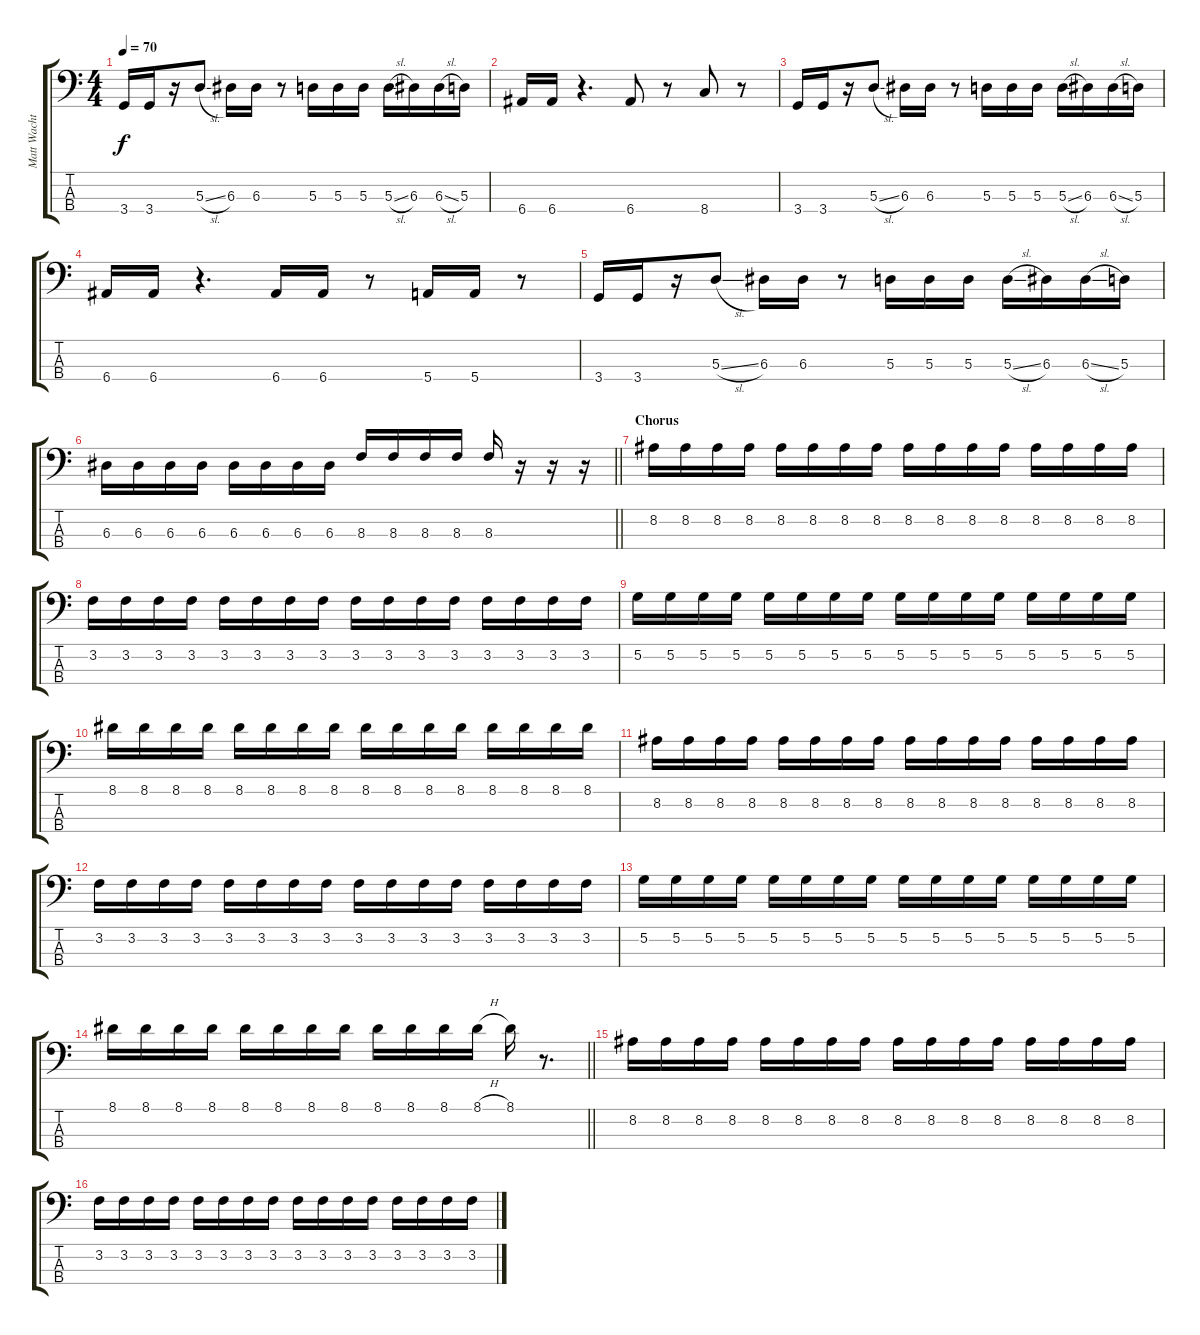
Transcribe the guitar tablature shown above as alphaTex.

\track ("Matt Wachter (Bass)" "Matt Wacht") {instrument electricbassfinger}
\staff {score tabs}
\tuning (G2 D2 A1 E1) {hide}
\ts (4 4)
\tempo 70
\clef f4
\ks c
3.4.16{dy f} 3.4.16 r.16 5.3{sl}.8{beam Up} 6.3.16 6.3.16 r.8 5.3.16 5.3.16 5.3.16 5.3{sl}.16 6.3.16 6.3{sl}.16 5.3.16 |
6.4.16 6.4.16 r.4{d} 6.4.8 r.8 8.4.8 r.8 |
3.4.16 3.4.16 r.16 5.3{sl}.8{beam Up} 6.3.16 6.3.16 r.8 5.3.16 5.3.16 5.3.16 5.3{sl}.16 6.3.16 6.3{sl}.16 5.3.16 |
6.4.16 6.4.16 r.4{d} 6.4.16 6.4.16 r.8 5.4.16 5.4.16 r.8 |
3.4.16 3.4.16 r.16 5.3{sl}.8{beam Up} 6.3.16 6.3.16 r.8 5.3.16 5.3.16 5.3.16 5.3{sl}.16 6.3.16 6.3{sl}.16 5.3.16 |
\barLineRight lightlight
6.3.16 6.3.16 6.3.16 6.3.16 6.3.16 6.3.16 6.3.16 6.3.16 8.3.16{beam Up} 8.3.16{beam Up} 8.3.16{beam Up} 8.3.16{beam Up} 8.3.16{beam Up} r.16 r.16 r.16 |
\section ("" "Chorus")
8.2.16 8.2.16 8.2.16 8.2.16 8.2.16 8.2.16 8.2.16 8.2.16 8.2.16 8.2.16 8.2.16 8.2.16 8.2.16 8.2.16 8.2.16 8.2.16 |
3.2.16 3.2.16 3.2.16 3.2.16 3.2.16 3.2.16 3.2.16 3.2.16 3.2.16 3.2.16 3.2.16 3.2.16 3.2.16 3.2.16 3.2.16 3.2.16 |
5.2.16 5.2.16 5.2.16 5.2.16 5.2.16 5.2.16 5.2.16 5.2.16 5.2.16 5.2.16 5.2.16 5.2.16 5.2.16 5.2.16 5.2.16 5.2.16 |
8.1.16 8.1.16 8.1.16 8.1.16 8.1.16 8.1.16 8.1.16 8.1.16 8.1.16 8.1.16 8.1.16 8.1.16 8.1.16 8.1.16 8.1.16 8.1.16 |
8.2.16 8.2.16 8.2.16 8.2.16 8.2.16 8.2.16 8.2.16 8.2.16 8.2.16 8.2.16 8.2.16 8.2.16 8.2.16 8.2.16 8.2.16 8.2.16 |
3.2.16 3.2.16 3.2.16 3.2.16 3.2.16 3.2.16 3.2.16 3.2.16 3.2.16 3.2.16 3.2.16 3.2.16 3.2.16 3.2.16 3.2.16 3.2.16 |
5.2.16 5.2.16 5.2.16 5.2.16 5.2.16 5.2.16 5.2.16 5.2.16 5.2.16 5.2.16 5.2.16 5.2.16 5.2.16 5.2.16 5.2.16 5.2.16 |
\barLineRight lightlight
8.1.16 8.1.16 8.1.16 8.1.16 8.1.16 8.1.16 8.1.16 8.1.16 8.1.16 8.1.16 8.1.16 8.1{h}.16 8.1.16 r.8{d} |
8.2.16 8.2.16 8.2.16 8.2.16 8.2.16 8.2.16 8.2.16 8.2.16 8.2.16 8.2.16 8.2.16 8.2.16 8.2.16 8.2.16 8.2.16 8.2.16 |
3.2.16 3.2.16 3.2.16 3.2.16 3.2.16 3.2.16 3.2.16 3.2.16 3.2.16 3.2.16 3.2.16 3.2.16 3.2.16 3.2.16 3.2.16 3.2.16
